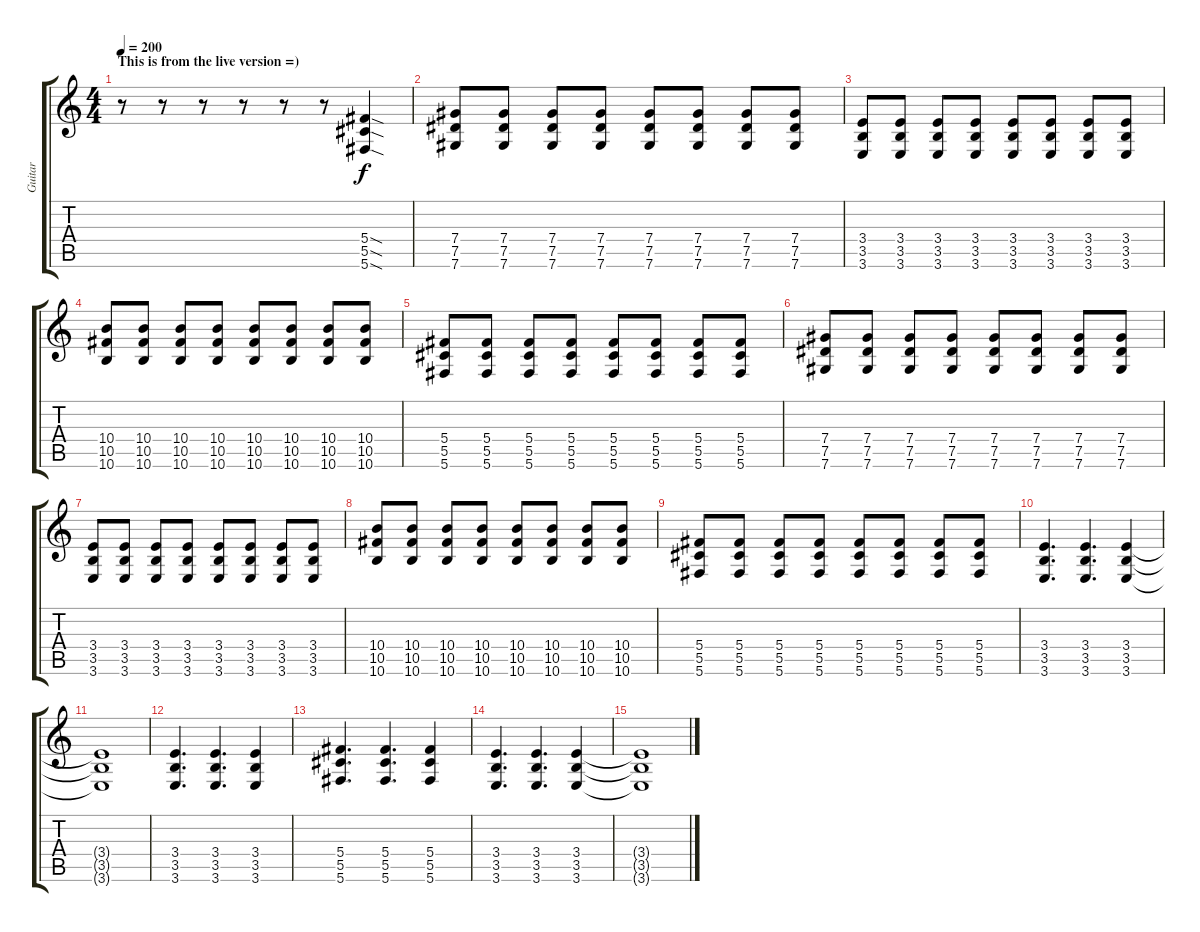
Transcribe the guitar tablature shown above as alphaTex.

\track ("Guitar" "Guitar") {instrument overdrivenguitar}
\staff {score tabs}
\tuning (Eb4 Bb3 Gb3 Db3 Ab2 Db2) {hide}
\ts (4 4)
\section ("" "This is from the live version =)")
\tempo 200
\clef g2
\ks c
r.8{dy f} r.8 r.8 r.8 r.8 r.8 (5.4{sod} 5.5{sod} 5.6{sod}).4 |
(7.4 7.5 7.6).8 (7.4 7.5 7.6).8 (7.4 7.5 7.6).8 (7.4 7.5 7.6).8 (7.4 7.5 7.6).8 (7.4 7.5 7.6).8 (7.4 7.5 7.6).8 (7.4 7.5 7.6).8 |
(3.4 3.5 3.6).8 (3.4 3.5 3.6).8 (3.4 3.5 3.6).8 (3.4 3.5 3.6).8 (3.4 3.5 3.6).8 (3.4 3.5 3.6).8 (3.4 3.5 3.6).8 (3.4 3.5 3.6).8 |
(10.4 10.5 10.6).8 (10.4 10.5 10.6).8 (10.4 10.5 10.6).8 (10.4 10.5 10.6).8 (10.4 10.5 10.6).8 (10.4 10.5 10.6).8 (10.4 10.5 10.6).8 (10.4 10.5 10.6).8 |
(5.4 5.5 5.6).8 (5.4 5.5 5.6).8 (5.4 5.5 5.6).8 (5.4 5.5 5.6).8 (5.4 5.5 5.6).8 (5.4 5.5 5.6).8 (5.4 5.5 5.6).8 (5.4 5.5 5.6).8 |
(7.4 7.5 7.6).8 (7.4 7.5 7.6).8 (7.4 7.5 7.6).8 (7.4 7.5 7.6).8 (7.4 7.5 7.6).8 (7.4 7.5 7.6).8 (7.4 7.5 7.6).8 (7.4 7.5 7.6).8 |
(3.4 3.5 3.6).8 (3.4 3.5 3.6).8 (3.4 3.5 3.6).8 (3.4 3.5 3.6).8 (3.4 3.5 3.6).8 (3.4 3.5 3.6).8 (3.4 3.5 3.6).8 (3.4 3.5 3.6).8 |
(10.4 10.5 10.6).8 (10.4 10.5 10.6).8 (10.4 10.5 10.6).8 (10.4 10.5 10.6).8 (10.4 10.5 10.6).8 (10.4 10.5 10.6).8 (10.4 10.5 10.6).8 (10.4 10.5 10.6).8 |
(5.4 5.5 5.6).8 (5.4 5.5 5.6).8 (5.4 5.5 5.6).8 (5.4 5.5 5.6).8 (5.4 5.5 5.6).8 (5.4 5.5 5.6).8 (5.4 5.5 5.6).8 (5.4 5.5 5.6).8 |
(3.4 3.5 3.6).4{d} (3.4 3.5 3.6).4{d} (3.4 3.5 3.6).4 |
(3.4{t} 3.5{t} 3.6{t}).1 |
(3.4 3.5 3.6).4{d} (3.4 3.5 3.6).4{d} (3.4 3.5 3.6).4 |
(5.4 5.5 5.6).4{d} (5.4 5.5 5.6).4{d} (5.4 5.5 5.6).4 |
(3.4 3.5 3.6).4{d} (3.4 3.5 3.6).4{d} (3.4 3.5 3.6).4 |
(3.4{t} 3.5{t} 3.6{t}).1
